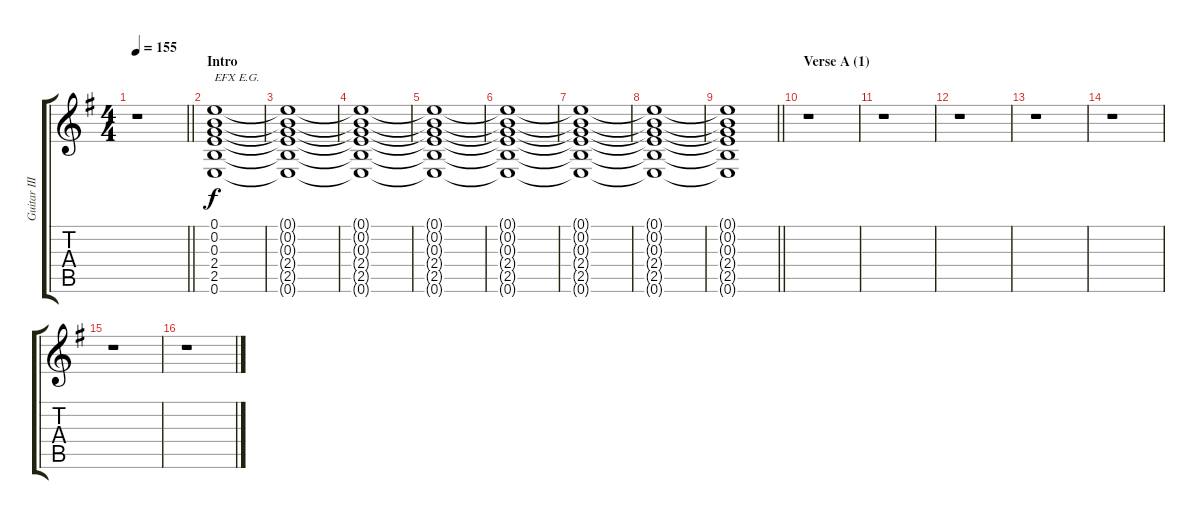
\track ("Guitar III" "Guitar III") {instrument distortionguitar}
\staff {score tabs}
\tuning (E4 B3 G3 D3 A2 E2) {hide}
\ts (4 4)
\tempo 155
\clef g2
\barLineRight lightlight
\ks eminor
r.1{dy f instrument distortionguitar} |
\section ("" "Intro")
(0.1 0.2 0.3 2.4 2.5 0.6).1{txt "EFX E.G."} |
(0.1{t} 0.2{t} 0.3{t} 2.4{t} 2.5{t} 0.6{t}).1 |
(0.1{t} 0.2{t} 0.3{t} 2.4{t} 2.5{t} 0.6{t}).1 |
(0.1{t} 0.2{t} 0.3{t} 2.4{t} 2.5{t} 0.6{t}).1 |
(0.1{t} 0.2{t} 0.3{t} 2.4{t} 2.5{t} 0.6{t}).1 |
(0.1{t} 0.2{t} 0.3{t} 2.4{t} 2.5{t} 0.6{t}).1 |
(0.1{t} 0.2{t} 0.3{t} 2.4{t} 2.5{t} 0.6{t}).1 |
\barLineRight lightlight
(0.1{t} 0.2{t} 0.3{t} 2.4{t} 2.5{t} 0.6{t}).1 |
\section ("" "Verse A (1)")
r.1 |
r.1 |
r.1 |
r.1 |
r.1 |
r.1 |
r.1
